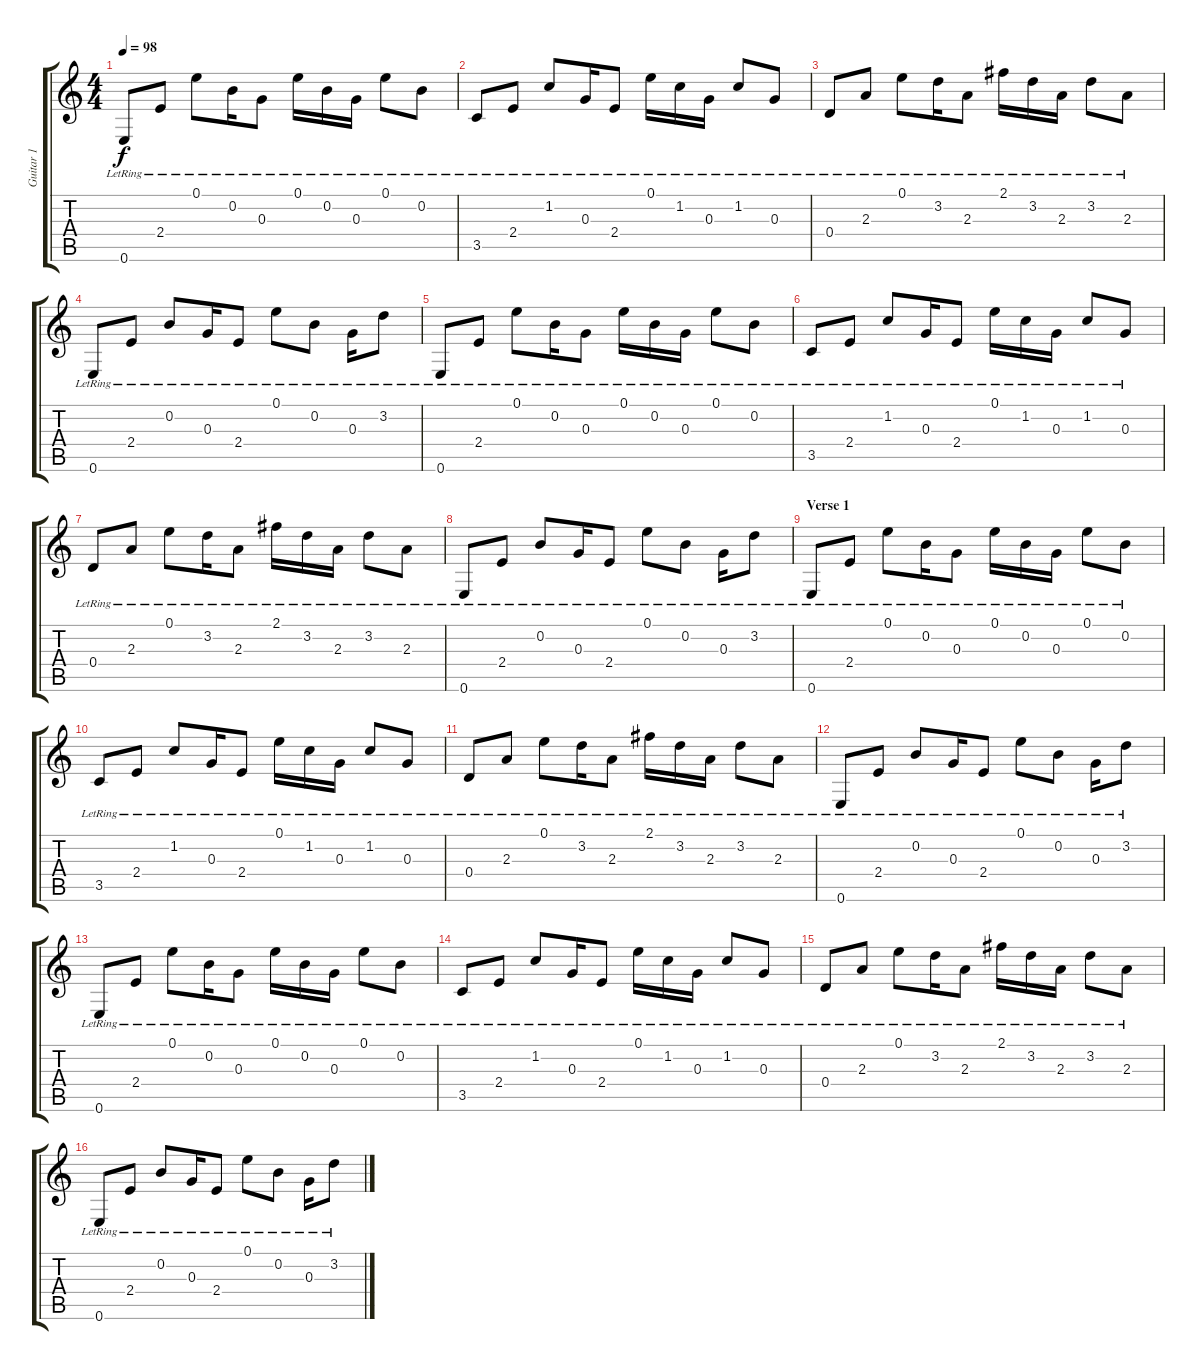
\track ("Guitar 1" "Guitar 1") {instrument acousticguitarsteel}
\staff {score tabs}
\tuning (E4 B3 G3 D3 A2 E2) {hide}
\ts (4 4)
\tempo 98
\clef g2
\ks c
0.6{lr}.8{dy f} 2.4{lr}.8 0.1{lr}.8 0.2{lr}.16 0.3{lr}.8 0.1{lr}.16 0.2{lr}.16 0.3{lr}.16 0.1{lr}.8 0.2{lr}.8 |
3.5{lr}.8 2.4{lr}.8 1.2{lr}.8 0.3{lr}.16 2.4{lr}.8 0.1{lr}.16 1.2{lr}.16 0.3{lr}.16 1.2{lr}.8 0.3{lr}.8 |
0.4{lr}.8 2.3{lr}.8 0.1{lr}.8 3.2{lr}.16 2.3{lr}.8 2.1{lr}.16 3.2{lr}.16 2.3{lr}.16 3.2{lr}.8 2.3{lr}.8 |
0.6{lr}.8 2.4{lr}.8 0.2{lr}.8 0.3{lr}.16 2.4{lr}.8 0.1{lr}.8 0.2{lr}.8 0.3{lr}.16 3.2{lr}.8 |
0.6{lr}.8 2.4{lr}.8 0.1{lr}.8 0.2{lr}.16 0.3{lr}.8 0.1{lr}.16 0.2{lr}.16 0.3{lr}.16 0.1{lr}.8 0.2{lr}.8 |
3.5{lr}.8 2.4{lr}.8 1.2{lr}.8 0.3{lr}.16 2.4{lr}.8 0.1{lr}.16 1.2{lr}.16 0.3{lr}.16 1.2{lr}.8 0.3{lr}.8 |
0.4{lr}.8 2.3{lr}.8 0.1{lr}.8 3.2{lr}.16 2.3{lr}.8 2.1{lr}.16 3.2{lr}.16 2.3{lr}.16 3.2{lr}.8 2.3{lr}.8 |
0.6{lr}.8 2.4{lr}.8 0.2{lr}.8 0.3{lr}.16 2.4{lr}.8 0.1{lr}.8 0.2{lr}.8 0.3{lr}.16 3.2{lr}.8 |
\section ("" "Verse 1")
0.6{lr}.8 2.4{lr}.8 0.1{lr}.8 0.2{lr}.16 0.3{lr}.8 0.1{lr}.16 0.2{lr}.16 0.3{lr}.16 0.1{lr}.8 0.2{lr}.8 |
3.5{lr}.8 2.4{lr}.8 1.2{lr}.8 0.3{lr}.16 2.4{lr}.8 0.1{lr}.16 1.2{lr}.16 0.3{lr}.16 1.2{lr}.8 0.3{lr}.8 |
0.4{lr}.8 2.3{lr}.8 0.1{lr}.8 3.2{lr}.16 2.3{lr}.8 2.1{lr}.16 3.2{lr}.16 2.3{lr}.16 3.2{lr}.8 2.3{lr}.8 |
0.6{lr}.8 2.4{lr}.8 0.2{lr}.8 0.3{lr}.16 2.4{lr}.8 0.1{lr}.8 0.2{lr}.8 0.3{lr}.16 3.2{lr}.8 |
0.6{lr}.8 2.4{lr}.8 0.1{lr}.8 0.2{lr}.16 0.3{lr}.8 0.1{lr}.16 0.2{lr}.16 0.3{lr}.16 0.1{lr}.8 0.2{lr}.8 |
3.5{lr}.8 2.4{lr}.8 1.2{lr}.8 0.3{lr}.16 2.4{lr}.8 0.1{lr}.16 1.2{lr}.16 0.3{lr}.16 1.2{lr}.8 0.3{lr}.8 |
0.4{lr}.8 2.3{lr}.8 0.1{lr}.8 3.2{lr}.16 2.3{lr}.8 2.1{lr}.16 3.2{lr}.16 2.3{lr}.16 3.2{lr}.8 2.3{lr}.8 |
0.6{lr}.8 2.4{lr}.8 0.2{lr}.8 0.3{lr}.16 2.4{lr}.8 0.1{lr}.8 0.2{lr}.8 0.3{lr}.16 3.2{lr}.8
